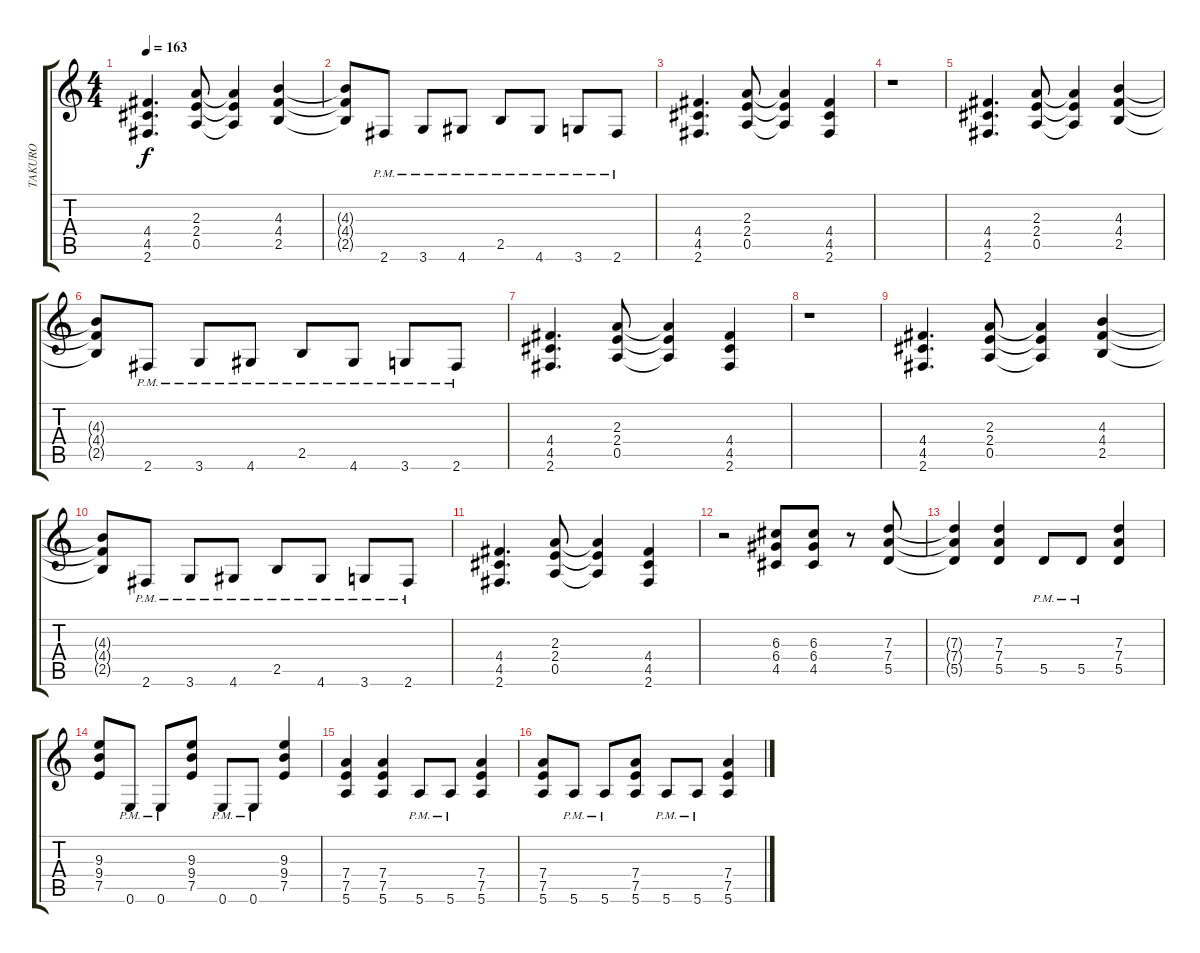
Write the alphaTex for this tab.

\track ("TAKURO" "TAKURO") {instrument overdrivenguitar}
\staff {score tabs}
\tuning (E4 B3 G3 D3 A2 E2) {hide}
\ts (4 4)
\tempo 163
\clef g2
\ks c
(4.4 4.5 2.6).4{d dy f} (2.3 2.4 0.5).8 (2.3{t} 2.4{t} 0.5{t}).4 (4.3 4.4 2.5).4 |
(4.3{t} 4.4{t} 2.5{t}).8 2.6{pm}.8 3.6{pm}.8 4.6{pm}.8 2.5{pm}.8 4.6{pm}.8 3.6{pm}.8 2.6{pm}.8 |
(4.4 4.5 2.6).4{d} (2.3 2.4 0.5).8 (2.3{t} 2.4{t} 0.5{t}).4 (4.4 4.5 2.6).4 |
r.1 |
(4.4 4.5 2.6).4{d} (2.3 2.4 0.5).8 (2.3{t} 2.4{t} 0.5{t}).4 (4.3 4.4 2.5).4 |
(4.3{t} 4.4{t} 2.5{t}).8 2.6{pm}.8 3.6{pm}.8 4.6{pm}.8 2.5{pm}.8 4.6{pm}.8 3.6{pm}.8 2.6{pm}.8 |
(4.4 4.5 2.6).4{d} (2.3 2.4 0.5).8 (2.3{t} 2.4{t} 0.5{t}).4 (4.4 4.5 2.6).4 |
r.1 |
(4.4 4.5 2.6).4{d} (2.3 2.4 0.5).8 (2.3{t} 2.4{t} 0.5{t}).4 (4.3 4.4 2.5).4 |
(4.3{t} 4.4{t} 2.5{t}).8 2.6{pm}.8 3.6{pm}.8 4.6{pm}.8 2.5{pm}.8 4.6{pm}.8 3.6{pm}.8 2.6{pm}.8 |
(4.4 4.5 2.6).4{d} (2.3 2.4 0.5).8 (2.3{t} 2.4{t} 0.5{t}).4 (4.4 4.5 2.6).4 |
r.2 (6.3 6.4 4.5).8 (6.3 6.4 4.5).8 r.8 (7.3 7.4 5.5).8 |
(7.3{t} 7.4{t} 5.5{t}).4 (7.3 7.4 5.5).4 5.5{pm}.8 5.5{pm}.8 (7.3 7.4 5.5).4 |
(9.3 9.4 7.5).8 0.6{pm}.8 0.6{pm}.8 (9.3 9.4 7.5).8 0.6{pm}.8 0.6{pm}.8 (9.3 9.4 7.5).4 |
(7.4 7.5 5.6).4 (7.4 7.5 5.6).4 5.6{pm}.8 5.6{pm}.8 (7.4 7.5 5.6).4 |
(7.4 7.5 5.6).8 5.6{pm}.8 5.6{pm}.8 (7.4 7.5 5.6).8 5.6{pm}.8 5.6{pm}.8 (7.4 7.5 5.6).4
